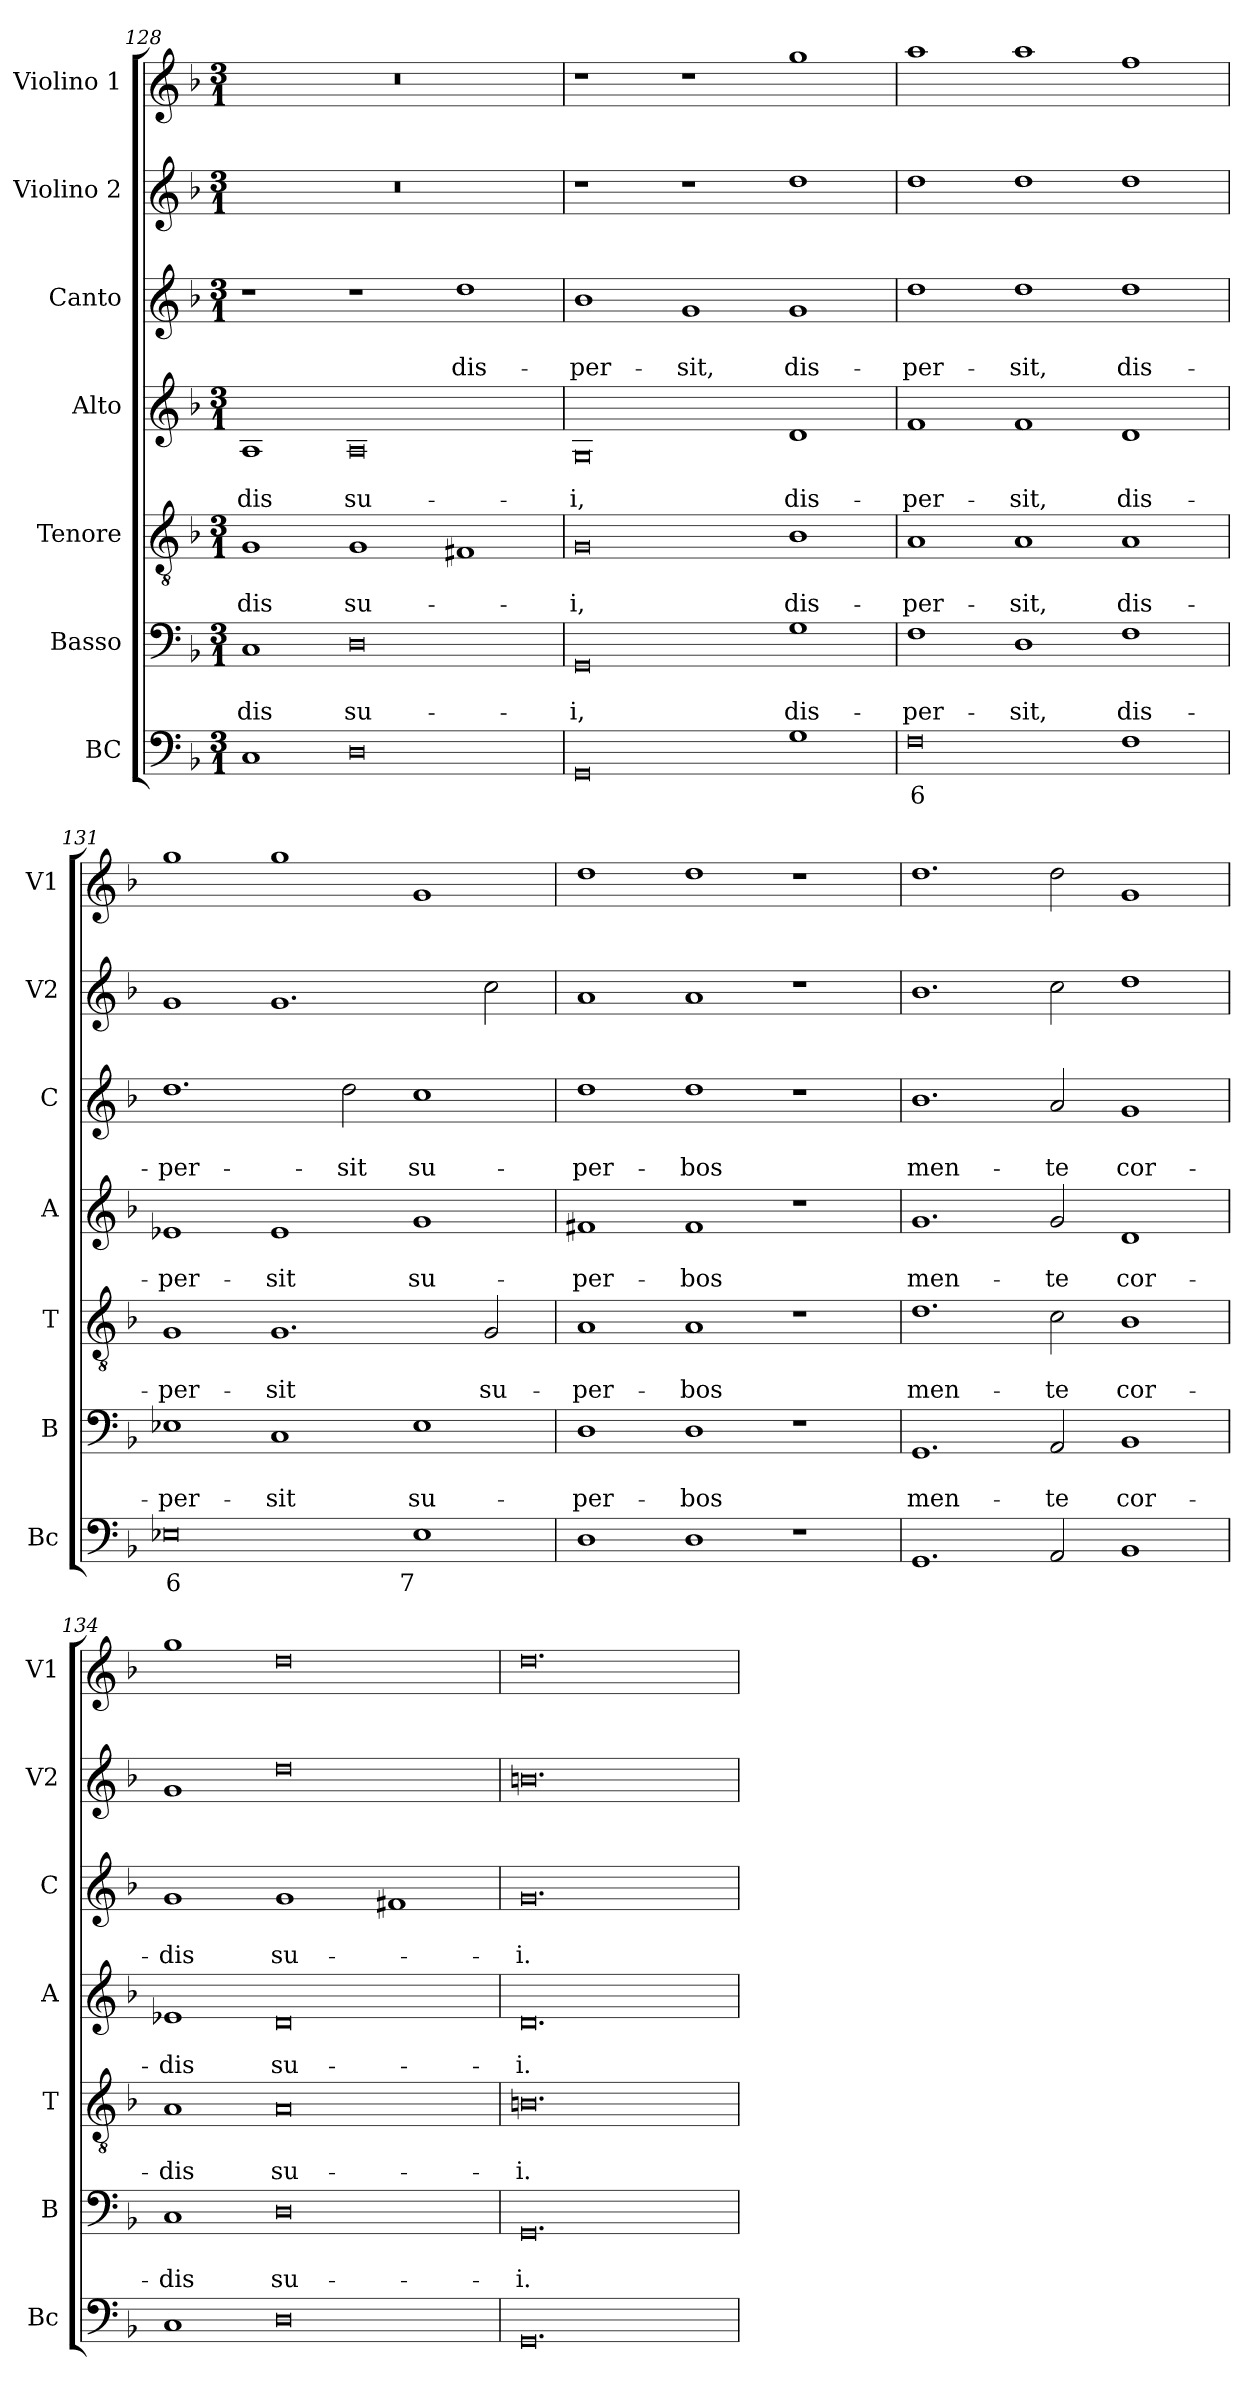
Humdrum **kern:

**kern	**text	**kern	**text	**text	**kern	**text	**text	**kern	**text	**text	**kern	**text	**text	**kern	**kern
*part7	*part7	*part6	*part6	*part6	*part5	*part5	*part5	*part4	*part4	*part4	*part3	*part3	*part3	*part2	*part1
*staff7	*staff7	*staff6	*staff6	*staff6	*staff5	*staff5	*staff5	*staff4	*staff4	*staff4	*staff3	*staff3	*staff3	*staff2	*staff1
*I"BC	*	*I"Basso	*	*	*I"Tenore	*	*	*I"Alto	*	*	*I"Canto	*	*	*I"Violino 2	*I"Violino 1
*I'Bc	*	*I'B	*	*	*I'T	*	*	*I'A	*	*	*I'C	*	*	*I'V2	*I'V1
*clefF4	*	*clefF4	*	*	*clefGv2	*	*	*clefG2	*	*	*clefG2	*	*	*clefG2	*clefG2
*k[b-]	*	*k[b-]	*	*	*k[b-]	*	*	*k[b-]	*	*	*k[b-]	*	*	*k[b-]	*k[b-]
*F:	*	*F:	*	*	*F:	*	*	*F:	*	*	*F:	*	*	*F:	*F:
*M3/1	*	*M3/1	*	*	*M3/1	*	*	*M3/1	*	*	*M3/1	*	*	*M3/1	*M3/1
=128	=128	=128	=128	=128	=128	=128	=128	=128	=128	=128	=128	=128	=128	=128	=128
!	!	!	!	!LO:LY:b	!	!	!LO:LY:b	!	!	!LO:LY:b	!	!	!	!	!
1C	.	1C	.	-dis	1G	.	-dis	1A	.	-dis	1r	.	.	0.r	0.r
!	!	!	!	!LO:LY:b	!	!	!LO:LY:b	!	!	!LO:LY:b	!	!	!	!	!
0D	.	0D	.	su-	1G	.	su-	0A	.	su-	1r	.	.	.	.
!	!	!	!	!	!	!	!	!	!	!	!	!	!LO:LY:b	!	!
.	.	.	.	.	1F#X	.	.	.	.	.	1dd	.	dis-	.	.
=129	=129	=129	=129	=129	=129	=129	=129	=129	=129	=129	=129	=129	=129	=129	=129
!	!	!	!	!LO:LY:b	!	!	!LO:LY:b	!	!	!LO:LY:b	!	!	!LO:LY:b	!	!
0GG	.	0GG	.	-i,	0G	.	-i,	0G	.	-i,	1b-	.	-per-	1r	1r
!	!	!	!	!	!	!	!	!	!	!	!	!	!LO:LY:b	!	!
.	.	.	.	.	.	.	.	.	.	.	1g	.	-sit,	1r	1r
!	!	!	!	!LO:LY:b	!	!	!LO:LY:b	!	!	!LO:LY:b	!	!	!LO:LY:b	!	!
1G	.	1G	.	dis-	1B-	.	dis-	1d	.	dis-	1g	.	dis-	1dd	1gg
=130	=130	=130	=130	=130	=130	=130	=130	=130	=130	=130	=130	=130	=130	=130	=130
!	!LO:LY:b	!	!	!LO:LY:b	!	!	!LO:LY:b	!	!	!LO:LY:b	!	!	!LO:LY:b	!	!
0F	6	1F	.	-per-	1A	.	-per-	1f	.	-per-	1dd	.	-per-	1dd	1aa
!	!	!	!	!LO:LY:b	!	!	!LO:LY:b	!	!	!LO:LY:b	!	!	!LO:LY:b	!	!
.	.	1D	.	-sit,	1A	.	-sit,	1f	.	-sit,	1dd	.	-sit,	1dd	1aa
!	!	!	!	!LO:LY:b	!	!	!LO:LY:b	!	!	!LO:LY:b	!	!	!LO:LY:b	!	!
1F	.	1F	.	dis-	1A	.	dis-	1d	.	dis-	1dd	.	dis-	1dd	1ff
!!LO:LB:g=z
=131	=131	=131	=131	=131	=131	=131	=131	=131	=131	=131	=131	=131	=131	=131	=131
!	!LO:LY:b	!	!	!LO:LY:b	!	!	!LO:LY:b	!	!	!LO:LY:b	!	!	!LO:LY:b	!	!
0E-X	6	1E-X	.	-per-	1G	.	-per-	1e-X	.	-per-	1.dd	.	-per-	1g	1gg
!	!	!	!	!LO:LY:b	!	!	!LO:LY:b	!	!	!LO:LY:b	!	!	!	!	!
.	.	1C	.	-sit	1.G	.	-sit	1e-	.	-sit	.	.	.	1.g	1gg
!	!	!	!	!	!	!	!	!	!	!	!	!	!LO:LY:b	!	!
.	.	.	.	.	.	.	.	.	.	.	2dd\	.	-sit	.	.
!	!LO:LY:b	!	!	!LO:LY:b	!	!	!	!	!	!LO:LY:b	!	!	!LO:LY:b	!	!
1E-	7	1E-	.	su-	.	.	.	1g	.	su-	1cc	.	su-	.	1g
!	!	!	!	!	!	!	!LO:LY:b	!	!	!	!	!	!	!	!
.	.	.	.	.	2G/	.	su-	.	.	.	.	.	.	2cc\	.
=132	=132	=132	=132	=132	=132	=132	=132	=132	=132	=132	=132	=132	=132	=132	=132
!	!	!	!	!LO:LY:b	!	!	!LO:LY:b	!	!	!LO:LY:b	!	!	!LO:LY:b	!	!
1D	.	1D	.	-per-	1A	.	-per-	1f#X	.	-per-	1dd	.	-per-	1a	1dd
!	!	!	!	!LO:LY:b	!	!	!LO:LY:b	!	!	!LO:LY:b	!	!	!LO:LY:b	!	!
1D	.	1D	.	-bos	1A	.	-bos	1f#	.	-bos	1dd	.	-bos	1a	1dd
1r	.	1r	.	.	1r	.	.	1r	.	.	1r	.	.	1r	1r
=133	=133	=133	=133	=133	=133	=133	=133	=133	=133	=133	=133	=133	=133	=133	=133
!	!	!	!	!LO:LY:b	!	!	!LO:LY:b	!	!	!LO:LY:b	!	!	!LO:LY:b	!	!
1.GG	.	1.GG	.	men-	1.d	.	men-	1.g	.	men-	1.b-	.	men-	1.b-	1.dd
!	!	!	!	!LO:LY:b	!	!	!LO:LY:b	!	!	!LO:LY:b	!	!	!LO:LY:b	!	!
2AA/	.	2AA/	.	-te	2c\	.	-te	2g/	.	-te	2a/	.	-te	2cc\	2dd\
!	!	!	!	!LO:LY:b	!	!	!LO:LY:b	!	!	!LO:LY:b	!	!	!LO:LY:b	!	!
1BB-	.	1BB-	.	cor-	1B-	.	cor-	1d	.	cor-	1g	.	cor-	1dd	1g
=134	=134	=134	=134	=134	=134	=134	=134	=134	=134	=134	=134	=134	=134	=134	=134
!	!	!	!	!LO:LY:b	!	!	!LO:LY:b	!	!	!LO:LY:b	!	!	!LO:LY:b	!	!
1C	.	1C	.	-dis	1A	.	-dis	1e-X	.	-dis	1g	.	-dis	1g	1gg
!	!	!	!	!LO:LY:b	!	!	!LO:LY:b	!	!	!LO:LY:b	!	!	!LO:LY:b	!	!
0D	.	0D	.	su-	0A	.	su-	0d	.	su-	1g	.	su-	0dd	0dd
.	.	.	.	.	.	.	.	.	.	.	1f#X	.	.	.	.
=135	=135	=135	=135	=135	=135	=135	=135	=135	=135	=135	=135	=135	=135	=135	=135
!	!	!	!	!LO:LY:b	!	!	!LO:LY:b	!	!	!LO:LY:b	!	!	!LO:LY:b	!	!
0.GG	.	0.GG	.	-i.	0.Bn	.	-i.	0.d	.	-i.	0.g	.	-i.	0.bn	0.dd
=	=	=	=	=	=	=	=	=	=	=	=	=	=	=	=
*-	*-	*-	*-	*-	*-	*-	*-	*-	*-	*-	*-	*-	*-	*-	*-
